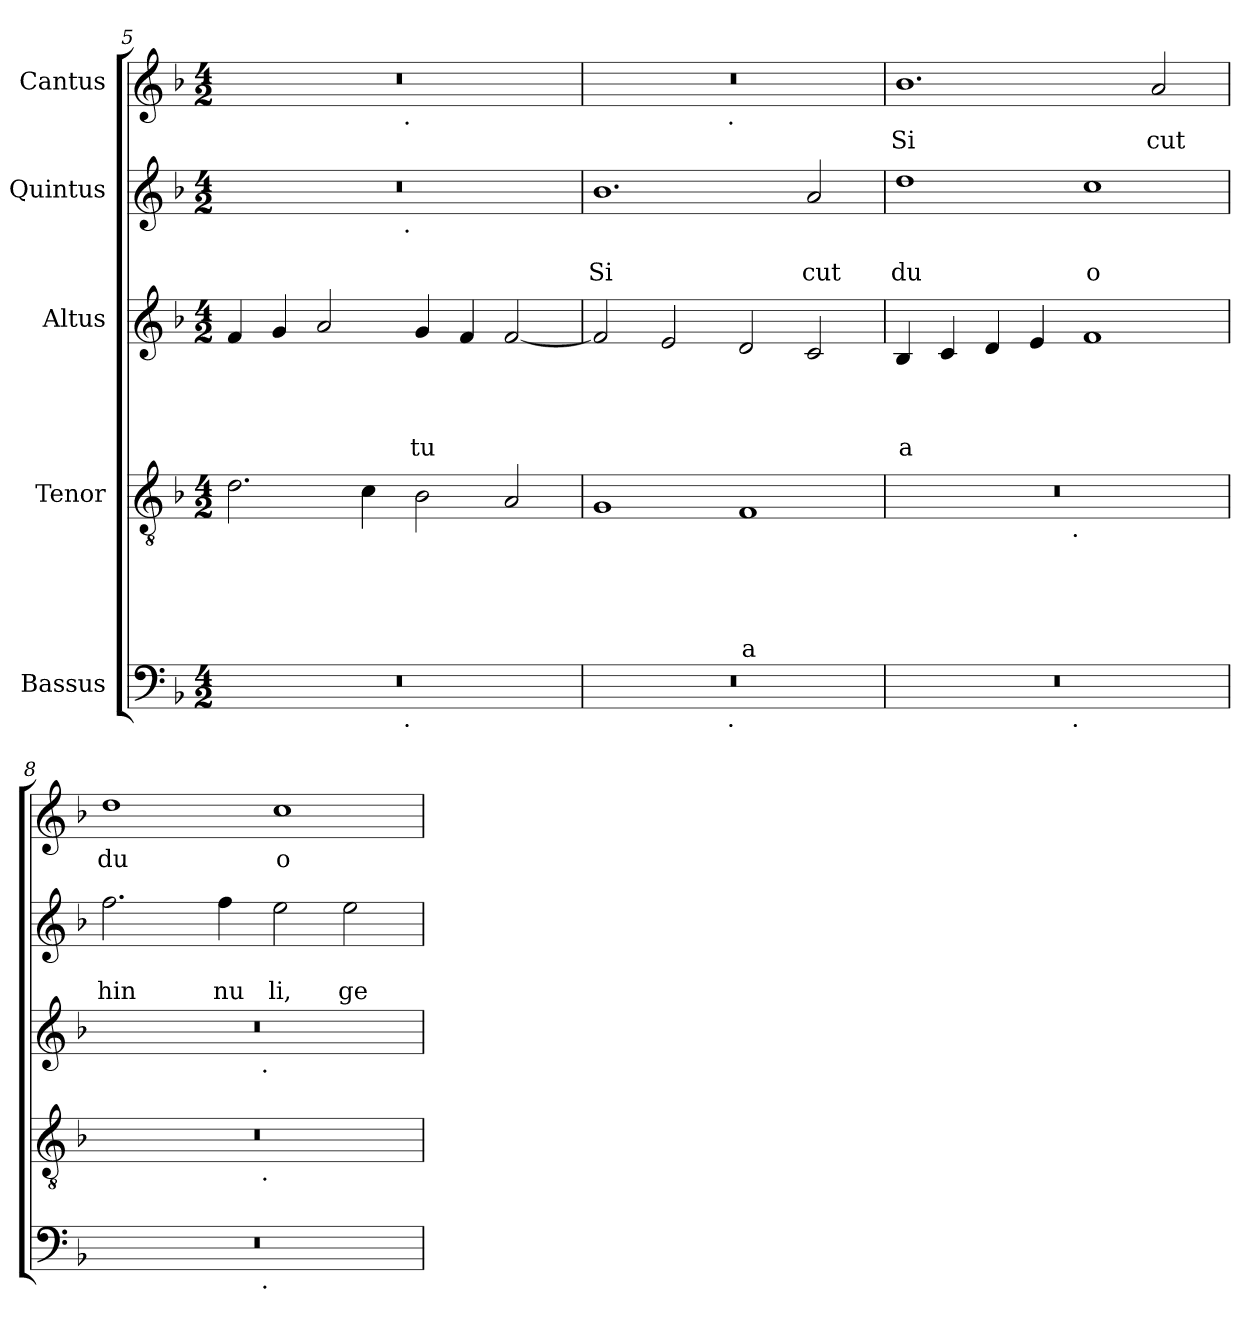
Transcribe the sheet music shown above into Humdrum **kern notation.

**kern	**kern	**text	**text	**text	**text	**text	**kern	**text	**text	**text	**text	**kern	**text	**text	**kern	**text
*part5	*part4	*part4	*part4	*part4	*part4	*part4	*part3	*part3	*part3	*part3	*part3	*part2	*part2	*part2	*part1	*part1
*staff5	*staff4	*staff4	*staff4	*staff4	*staff4	*staff4	*staff3	*staff3	*staff3	*staff3	*staff3	*staff2	*staff2	*staff2	*staff1	*staff1
*I"Bassus	*I"Tenor	*	*	*	*	*	*I"Altus	*	*	*	*	*I"Quintus	*	*	*I"Cantus	*
*clefF4	*clefGv2	*	*	*	*	*	*clefG2	*	*	*	*	*clefG2	*	*	*clefG2	*
*k[b-]	*k[b-]	*	*	*	*	*	*k[b-]	*	*	*	*	*k[b-]	*	*	*k[b-]	*
*F:	*F:	*	*	*	*	*	*F:	*	*	*	*	*F:	*	*	*F:	*
*M4/2	*M4/2	*	*	*	*	*	*M4/2	*	*	*	*	*M4/2	*	*	*M4/2	*
=5	=5	=5	=5	=5	=5	=5	=5	=5	=5	=5	=5	=5	=5	=5	=5	=5
*^	*	*	*	*	*	*	*	*	*	*	*	*^	*	*	*^	*
0r	2ryy	2.d\	.	.	.	.	.	4f/	.	.	.	.	0r	2ryy	.	.	0r	2ryy	.
.	.	.	.	.	.	.	.	4g/	.	.	.	.	.	.	.	.	.	.	.
.	4...ryy	.	.	.	.	.	.	2a/	.	.	.	.	.	4...ryy	.	.	.	4...ryy	.
.	.	4c\	.	.	.	.	.	.	.	.	.	.	.	.	.	.	.	.	.
!	!	!	!	!	!	!	!	!	!	!	!	!	!	!	!	!	!	!LO:TX:b:t=.	!
!	!	!	!	!	!	!	!	!	!	!	!	!	!	!LO:TX:b:t=.	!	!	!	!	!
!	!LO:TX:b:t=.	!	!	!	!	!	!	!	!	!	!	!	!	!	!	!	!	!	!
.	1ryy	.	.	.	.	.	.	.	.	.	.	.	.	1ryy	.	.	.	1ryy	.
!	!	!	!	!	!	!	!	!	!	!	!	!LO:LY:b	!	!	!	!	!	!	!
.	.	2B-\	.	.	.	.	.	4g/	.	.	.	tu	.	.	.	.	.	.	.
.	.	.	.	.	.	.	.	4f/	.	.	.	.	.	.	.	.	.	.	.
.	.	2A/	.	.	.	.	.	[<2f/	.	.	.	.	.	.	.	.	.	.	.
.	32ryy	.	.	.	.	.	.	.	.	.	.	.	.	32ryy	.	.	.	32ryy	.
!!LO:LB:g=z	!!
=6	=6	=6	=6	=6	=6	=6	=6	=6	=6	=6	=6	=6	=6	=6	=6	=6	=6	=6	=6
!	!	!	!	!	!	!	!	!	!	!	!	!	!	!	!	!LO:LY:b	!	!	!
*	*	*	*	*	*	*	*	*	*	*	*	*	*v	*v	*	*	*	*	*
0r	2ryy	1G	.	.	.	.	.	2f/]	.	.	.	.	1.b-	.	Si	0r	2ryy	.
.	4...ryy	.	.	.	.	.	.	2e/	.	.	.	.	.	.	.	.	4...ryy	.
!	!	!	!	!	!	!	!	!	!	!	!	!	!	!	!	!	!LO:TX:b:t=.	!
!	!LO:TX:b:t=.	!	!	!	!	!	!	!	!	!	!	!	!	!	!	!	!	!
.	1ryy	.	.	.	.	.	.	.	.	.	.	.	.	.	.	.	1ryy	.
!	!	!	!	!	!	!	!LO:LY:b	!	!	!	!	!	!	!	!	!	!	!
.	.	1F	.	.	.	.	-a	2d/	.	.	.	.	.	.	.	.	.	.
!	!	!	!	!	!	!	!	!	!	!	!	!	!	!	!LO:LY:b	!	!	!
.	.	.	.	.	.	.	.	2c/	.	.	.	.	2a/	.	cut	.	.	.
.	32ryy	.	.	.	.	.	.	.	.	.	.	.	.	.	.	.	32ryy	.
=7	=7	=7	=7	=7	=7	=7	=7	=7	=7	=7	=7	=7	=7	=7	=7	=7	=7	=7
!	!	!	!	!	!	!	!	!	!	!	!	!LO:LY:b	!	!	!LO:LY:b	!	!	!LO:LY:b
*	*	*^	*	*	*	*	*	*	*	*	*	*	*	*	*	*v	*v	*
0r	2ryy	0r	2ryy	.	.	.	.	.	4B-/	.	.	.	a	1dd	.	du	1.b-	Si
.	.	.	.	.	.	.	.	.	4c/	.	.	.	.	.	.	.	.	.
.	4...ryy	.	4...ryy	.	.	.	.	.	4d/	.	.	.	.	.	.	.	.	.
.	.	.	.	.	.	.	.	.	4e/	.	.	.	.	.	.	.	.	.
!	!	!	!LO:TX:b:t=.	!	!	!	!	!	!	!	!	!	!	!	!	!	!	!
!	!LO:TX:b:t=.	!	!	!	!	!	!	!	!	!	!	!	!	!	!	!	!	!
.	1ryy	.	1ryy	.	.	.	.	.	.	.	.	.	.	.	.	.	.	.
!	!	!	!	!	!	!	!	!	!	!	!	!	!	!	!	!LO:LY:b	!	!
.	.	.	.	.	.	.	.	.	1f	.	.	.	.	1cc	.	o	.	.
!	!	!	!	!	!	!	!	!	!	!	!	!	!	!	!	!	!	!LO:LY:b
.	.	.	.	.	.	.	.	.	.	.	.	.	.	.	.	.	2a/	cut
.	32ryy	.	32ryy	.	.	.	.	.	.	.	.	.	.	.	.	.	.	.
=8	=8	=8	=8	=8	=8	=8	=8	=8	=8	=8	=8	=8	=8	=8	=8	=8	=8	=8
!	!	!	!	!	!	!	!	!	!	!	!	!	!	!	!	!LO:LY:b	!	!LO:LY:b
*	*	*	*	*	*	*	*	*	*^	*	*	*	*	*	*	*	*	*
0r	2ryy	0r	2ryy	.	.	.	.	.	0r	2ryy	.	.	.	.	2.ff\	.	hin	1dd	du
.	4...ryy	.	4...ryy	.	.	.	.	.	.	4...ryy	.	.	.	.	.	.	.	.	.
!	!	!	!	!	!	!	!	!	!	!	!	!	!	!	!	!	!LO:LY:b	!	!
.	.	.	.	.	.	.	.	.	.	.	.	.	.	.	4ff\	.	nu	.	.
!	!	!	!	!	!	!	!	!	!	!LO:TX:b:t=.	!	!	!	!	!	!	!	!	!
!	!	!	!LO:TX:b:t=.	!	!	!	!	!	!	!	!	!	!	!	!	!	!	!	!
!	!LO:TX:b:t=.	!	!	!	!	!	!	!	!	!	!	!	!	!	!	!	!	!	!
.	1ryy	.	1ryy	.	.	.	.	.	.	1ryy	.	.	.	.	.	.	.	.	.
!	!	!	!	!	!	!	!	!	!	!	!	!	!	!	!	!	!LO:LY:b	!	!LO:LY:b
.	.	.	.	.	.	.	.	.	.	.	.	.	.	.	2ee\	.	li,	1cc	o
!	!	!	!	!	!	!	!	!	!	!	!	!	!	!	!	!	!LO:LY:b	!	!
.	.	.	.	.	.	.	.	.	.	.	.	.	.	.	2ee\	.	ge	.	.
.	32ryy	.	32ryy	.	.	.	.	.	.	32ryy	.	.	.	.	.	.	.	.	.
*v	*v	*	*	*	*	*	*	*	*v	*v	*	*	*	*	*	*	*	*	*
*	*v	*v	*	*	*	*	*	*	*	*	*	*	*	*	*	*	*
=	=	=	=	=	=	=	=	=	=	=	=	=	=	=	=	=
*-	*-	*-	*-	*-	*-	*-	*-	*-	*-	*-	*-	*-	*-	*-	*-	*-
